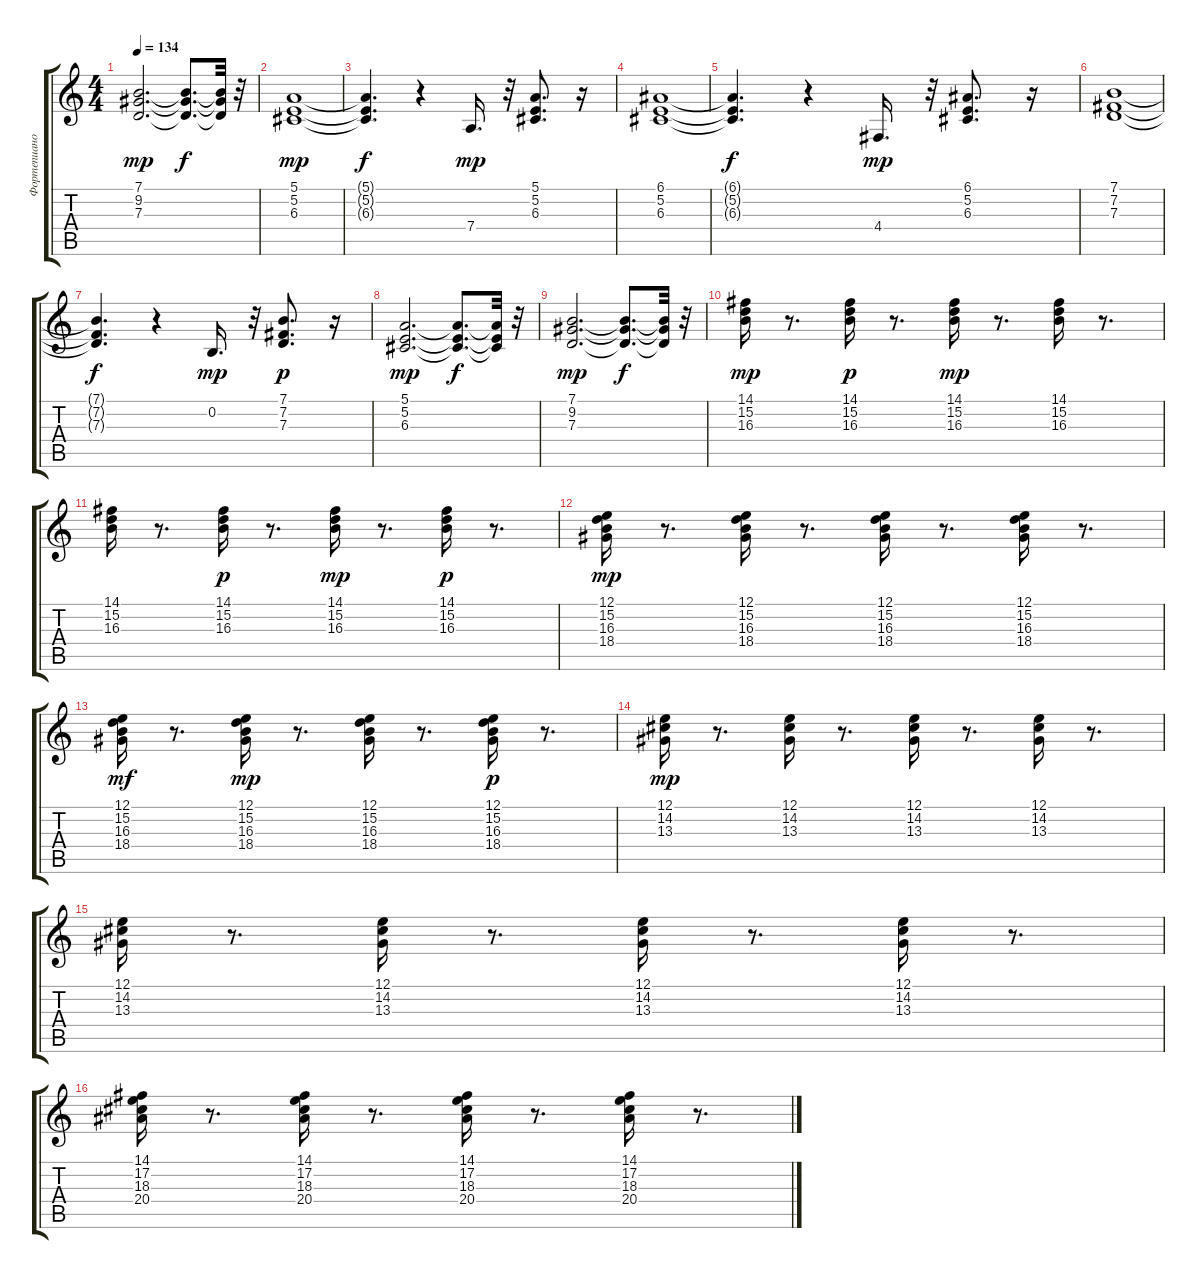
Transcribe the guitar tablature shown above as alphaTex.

\track ("Фортепиано (аккомпанемент)" "Фортепиано") {instrument acousticgrandpiano}
\staff {score tabs}
\tuning (E4 B3 G3 D3 A2 E2) {hide}
\ts (4 4)
\tempo 134
\clef g2
\ks c
(7.1 9.2 7.3).2{d dy mp} (7.1{t} 9.2{t} 7.3{t}).8{d dy f} (7.1{t} 9.2{t} 7.3{t}).32 r.32 |
(5.1 5.2 6.3).1{dy mp} |
(5.1{t} 5.2{t} 6.3{t}).4{d dy f} r.4 7.4.16{d dy mp} r.32 (5.1 5.2 6.3).8{d} r.16 |
(6.1 5.2 6.3).1 |
(6.1{t} 5.2{t} 6.3{t}).4{d dy f} r.4 4.4.16{d dy mp} r.32 (6.1 5.2 6.3).8{d} r.16 |
(7.1 7.2 7.3).1 |
(7.1{t} 7.2{t} 7.3{t}).4{d dy f} r.4 0.2.16{d dy mp} r.32 (7.1 7.2 7.3).8{d dy p} r.16 |
(5.1 5.2 6.3).2{d dy mp} (5.1{t} 5.2{t} 6.3{t}).8{d dy f} (5.1{t} 5.2{t} 6.3{t}).32 r.32 |
(7.1 9.2 7.3).2{d dy mp} (7.1{t} 9.2{t} 7.3{t}).8{d dy f} (7.1{t} 9.2{t} 7.3{t}).32 r.32 |
(14.1 15.2 16.3).16{dy mp} r.8{d} (14.1 15.2 16.3).16{dy p} r.8{d} (14.1 15.2 16.3).16{dy mp} r.8{d} (14.1 15.2 16.3).16 r.8{d} |
(14.1 15.2 16.3).16 r.8{d} (14.1 15.2 16.3).16{dy p} r.8{d} (14.1 15.2 16.3).16{dy mp} r.8{d} (14.1 15.2 16.3).16{dy p} r.8{d} |
(12.1 15.2 16.3 18.4).16{dy mp} r.8{d} (12.1 15.2 16.3 18.4).16 r.8{d} (12.1 15.2 16.3 18.4).16 r.8{d} (12.1 15.2 16.3 18.4).16 r.8{d} |
(12.1 15.2 16.3 18.4).16{dy mf} r.8{d} (12.1 15.2 16.3 18.4).16{dy mp} r.8{d} (12.1 15.2 16.3 18.4).16 r.8{d} (12.1 15.2 16.3 18.4).16{dy p} r.8{d} |
(12.1 14.2 13.3).16{dy mp} r.8{d} (12.1 14.2 13.3).16 r.8{d} (12.1 14.2 13.3).16 r.8{d} (12.1 14.2 13.3).16 r.8{d} |
(12.1 14.2 13.3).16 r.8{d} (12.1 14.2 13.3).16 r.8{d} (12.1 14.2 13.3).16 r.8{d} (12.1 14.2 13.3).16 r.8{d} |
(14.1 17.2 18.3 20.4).16 r.8{d} (14.1 17.2 18.3 20.4).16 r.8{d} (14.1 17.2 18.3 20.4).16 r.8{d} (14.1 17.2 18.3 20.4).16 r.8{d}
